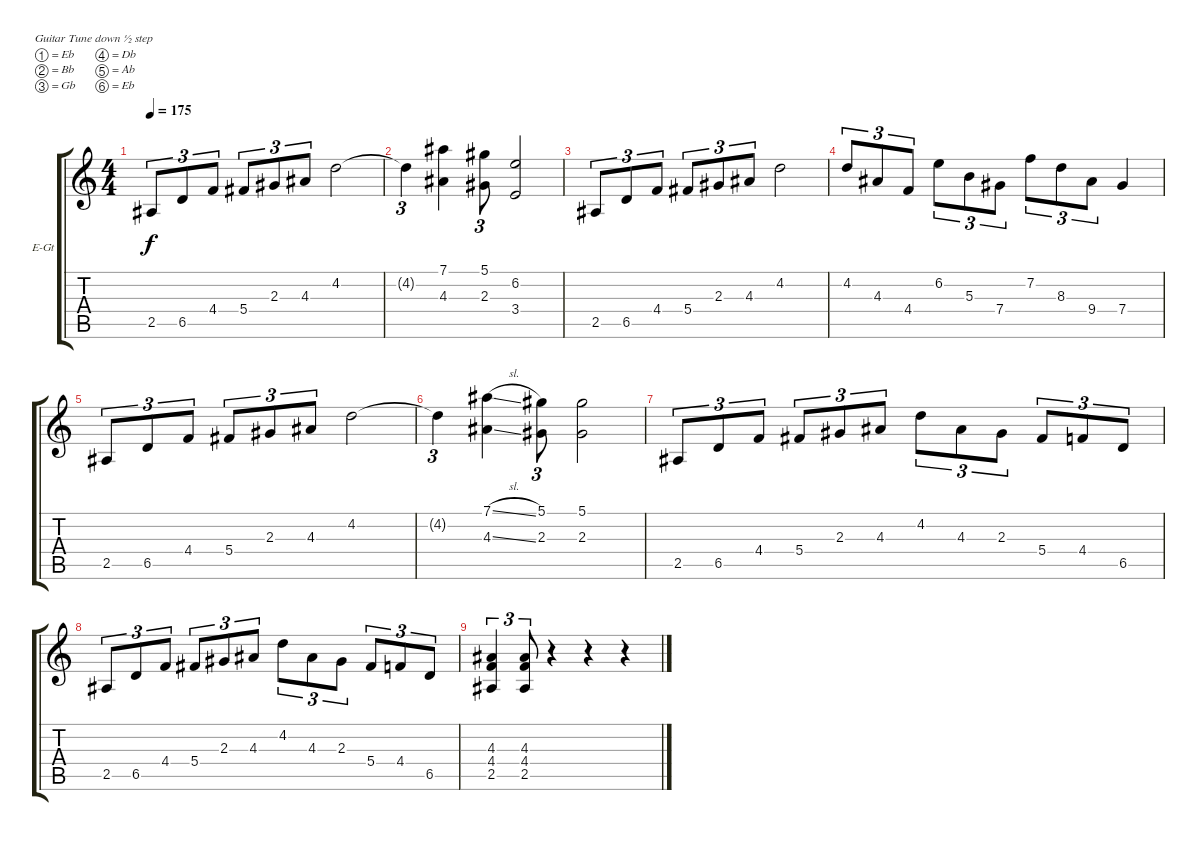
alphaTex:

\defaultSystemsLayout 4
\bracketExtendMode groupsimilarinstruments
\firstSystemTrackNameOrientation horizontal
\otherSystemsTrackNameOrientation horizontal
\track ("Luke Hoskin" "E-Gt") {instrument distortionguitar}
\staff {score tabs}
\tuning (Eb4 Bb3 Gb3 Db3 Ab2 Eb2)
\ts (4 4)
\tempo 175
\clef g2
\ks c
2.5.8{tu (3 2) dy f} 6.5.8{tu (3 2)} 4.4.8{tu (3 2)} 5.4.8{tu (3 2)} 2.3.8{tu (3 2)} 4.3.8{tu (3 2)} 4.2.2 |
4.2{t}.4{tu (3 2)} (4.3 7.1).4 (5.1 2.3).8{tu (3 2)} (6.2 3.4).2 |
2.5.8{tu (3 2)} 6.5.8{tu (3 2)} 4.4.8{tu (3 2)} 5.4.8{tu (3 2)} 2.3.8{tu (3 2)} 4.3.8{tu (3 2)} 4.2.2 |
4.2.8{tu (3 2)} 4.3.8{tu (3 2)} 4.4.8{tu (3 2)} 6.2.8{tu (3 2)} 5.3.8{tu (3 2)} 7.4.8{tu (3 2)} 7.2.8{tu (3 2)} 8.3.8{tu (3 2)} 9.4.8{tu (3 2)} 7.4.4 |
2.5.8{tu (3 2)} 6.5.8{tu (3 2)} 4.4.8{tu (3 2)} 5.4.8{tu (3 2)} 2.3.8{tu (3 2)} 4.3.8{tu (3 2)} 4.2.2 |
4.2{t}.4{tu (3 2)} (4.3{sl} 7.1{sl}).4 (5.1 2.3).8{tu (3 2)} (2.3 5.1).2 |
2.5.8{tu (3 2)} 6.5.8{tu (3 2)} 4.4.8{tu (3 2)} 5.4.8{tu (3 2)} 2.3.8{tu (3 2)} 4.3.8{tu (3 2)} 4.2.8{tu (3 2)} 4.3.8{tu (3 2)} 2.3.8{tu (3 2)} 5.4.8{tu (3 2)} 4.4.8{tu (3 2)} 6.5.8{tu (3 2)} |
2.5.8{tu (3 2)} 6.5.8{tu (3 2)} 4.4.8{tu (3 2)} 5.4.8{tu (3 2)} 2.3.8{tu (3 2)} 4.3.8{tu (3 2)} 4.2.8{tu (3 2)} 4.3.8{tu (3 2)} 2.3.8{tu (3 2)} 5.4.8{tu (3 2)} 4.4.8{tu (3 2)} 6.5.8{tu (3 2)} |
(2.5 4.4 4.3).4{tu (3 2)} (4.3 4.4 2.5).8{tu (3 2)} r.4 r.4 r.4
